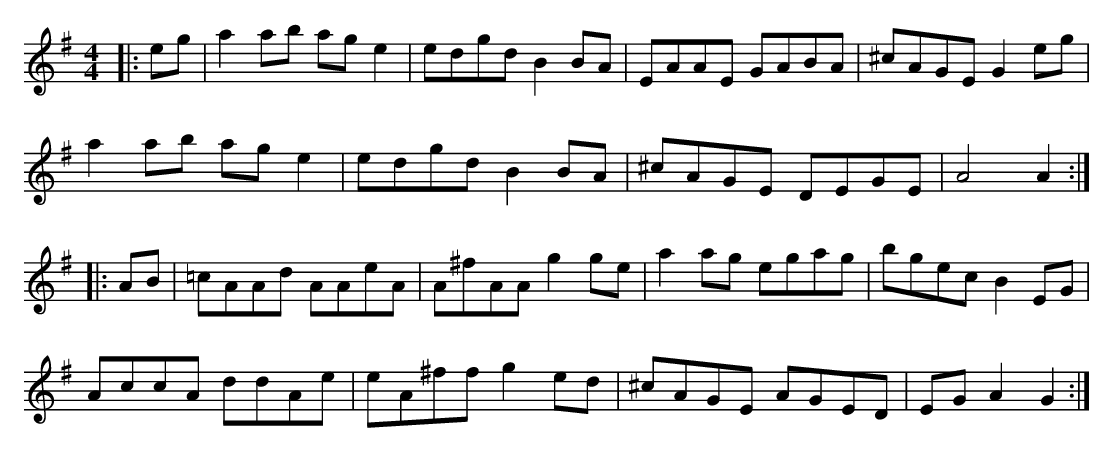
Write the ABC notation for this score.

X:1
M:4/4
K:Ador
|:eg | a2 ab ag e2 | edgd B2 BA | EAAE GABA |^cAGE G2 eg |
a2 ab ag e2 | edgd B2 BA | ^cAGE DEGE |A4 A2 :|
|:AB | =cAAd AAeA | A^fAA g2 ge | a2 ag egag |bgec B2 EG |
AccA ddAe | eA^ff g2 ed |^cAGE AGED | EG A2 G2 :|
